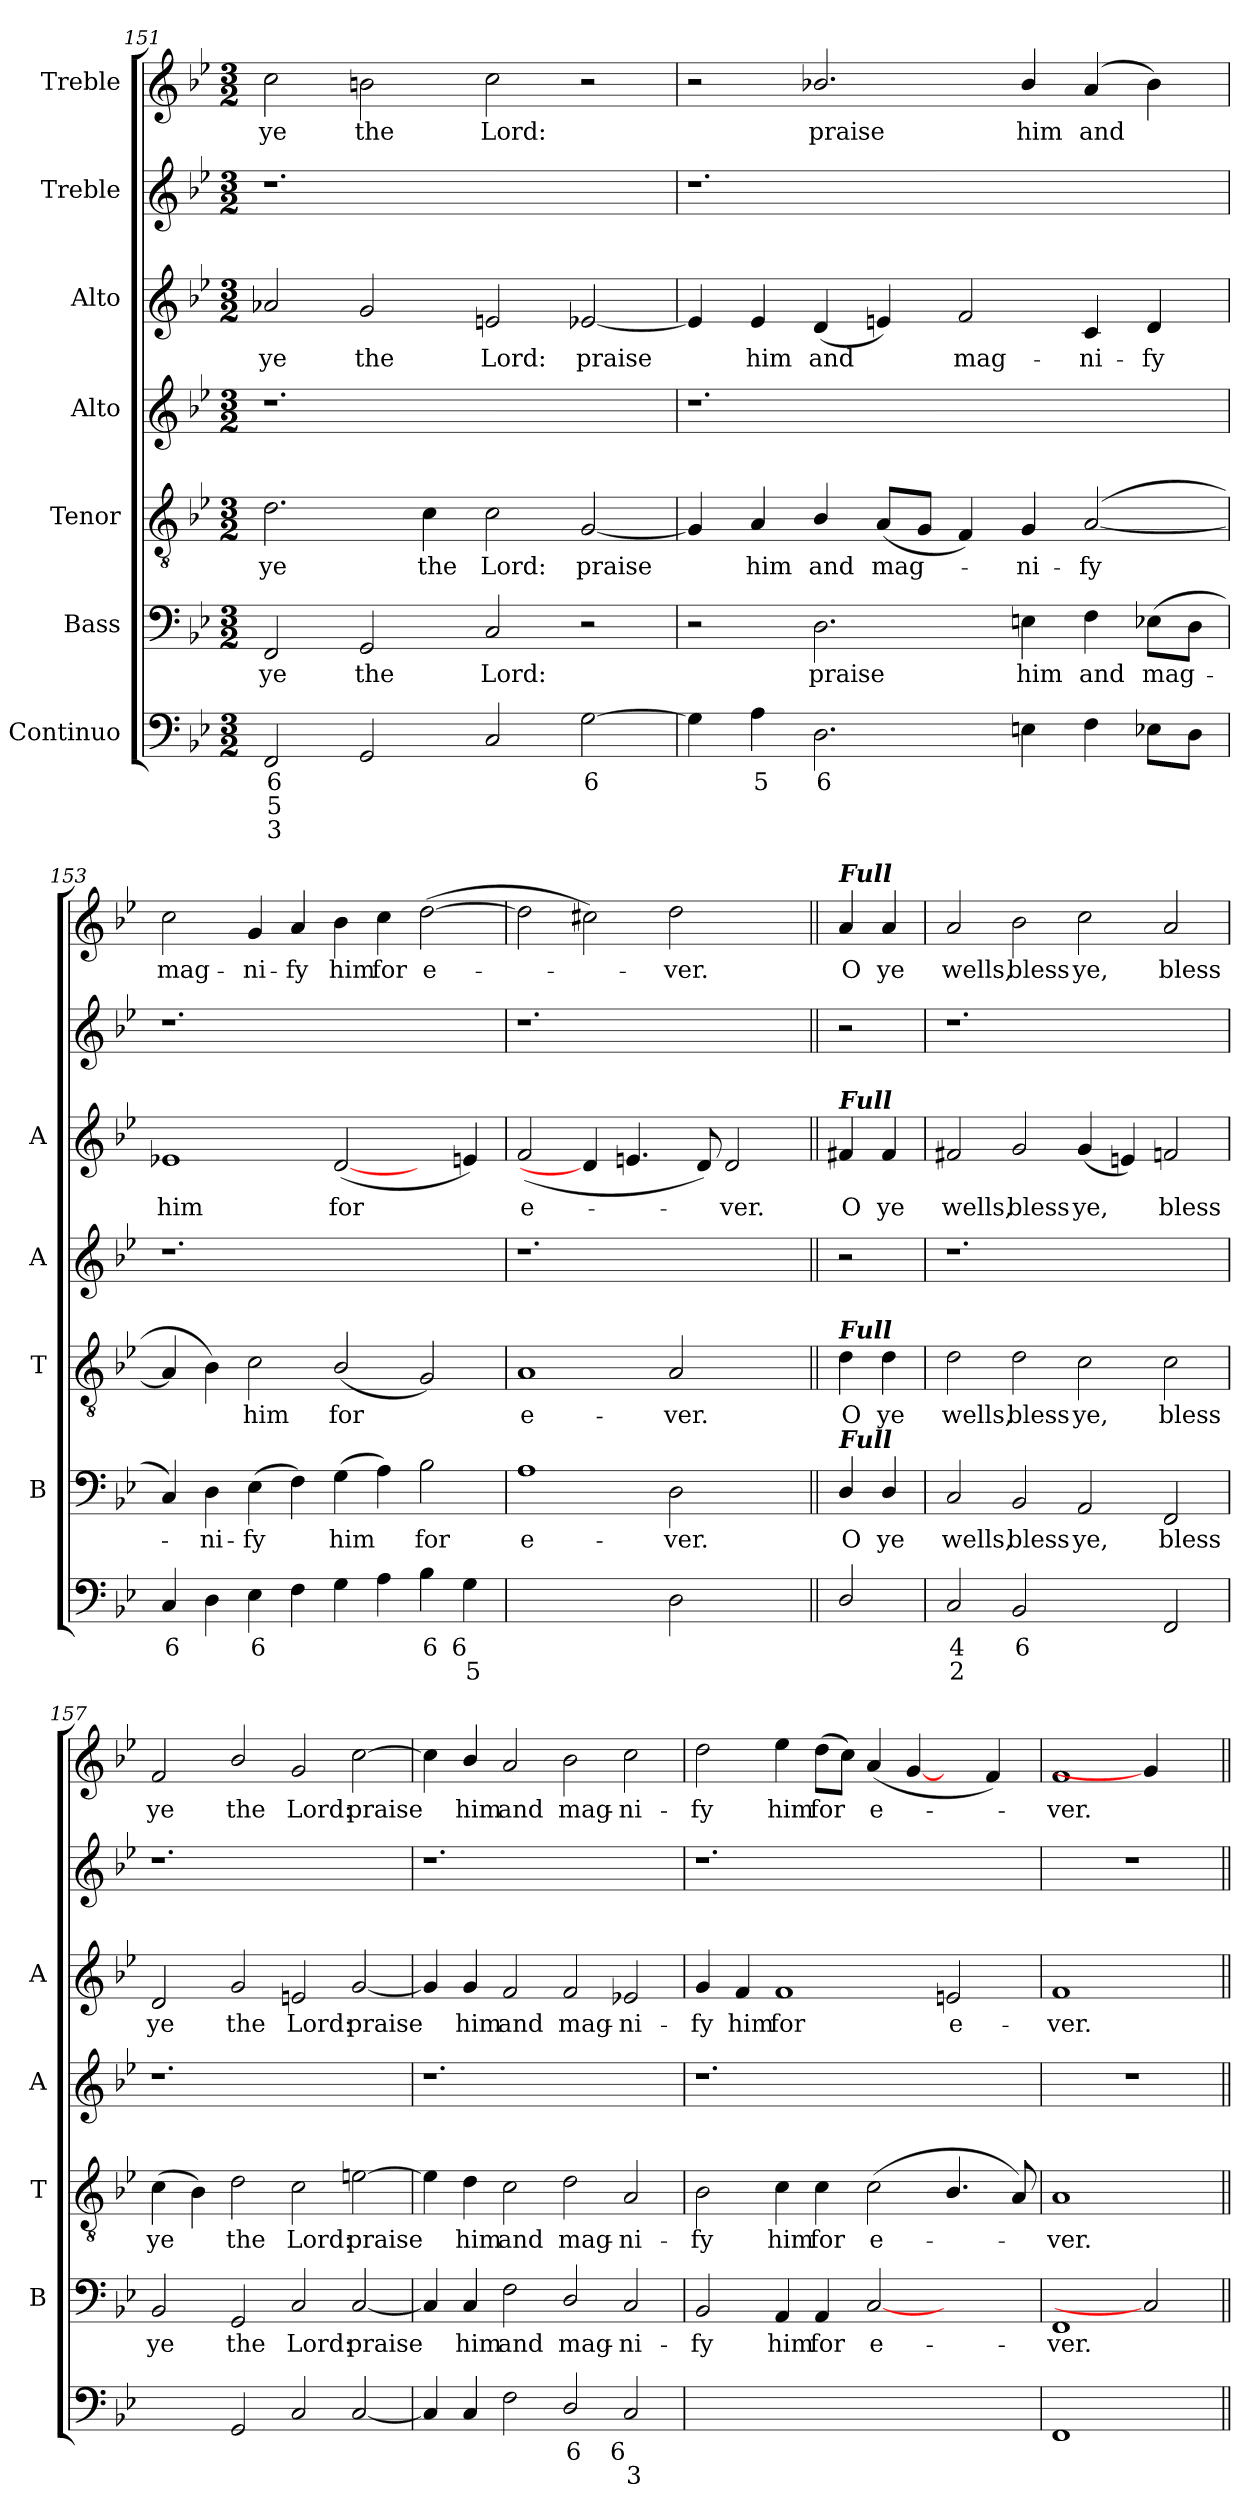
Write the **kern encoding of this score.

**kern	**text	**text	**text	**kern	**text	**kern	**text	**kern	**kern	**text	**kern	**kern	**text
*part7	*part7	*part7	*part7	*part6	*part6	*part5	*part5	*part4	*part3	*part3	*part2	*part1	*part1
*staff7	*staff7	*staff7	*staff7	*staff6	*staff6	*staff5	*staff5	*staff4	*staff3	*staff3	*staff2	*staff1	*staff1
*I"Continuo	*	*	*	*I"Bass	*	*I"Tenor	*	*I"Alto	*I"Alto	*	*I"Treble	*I"Treble	*
*	*	*	*	*I'B	*	*I'T	*	*I'A	*I'A	*	*	*	*
*clefF4	*	*	*	*clefF4	*	*clefGv2	*	*clefG2	*clefG2	*	*clefG2	*clefG2	*
*k[b-e-]	*	*	*	*k[b-e-]	*	*k[b-e-]	*	*k[b-e-]	*k[b-e-]	*	*k[b-e-]	*k[b-e-]	*
*B-:	*	*	*	*B-:	*	*B-:	*	*B-:	*B-:	*	*B-:	*B-:	*
*M3/2	*	*	*	*M3/2	*	*M3/2	*	*M3/2	*M3/2	*	*M3/2	*M3/2	*
=151	=151	=151	=151	=151	=151	=151	=151	=151	=151	=151	=151	=151	=151
!	!LO:LY:b	!LO:LY:b	!LO:LY:b	!	!LO:LY:b	!	!LO:LY:b	!	!	!LO:LY:b	!	!	!LO:LY:b
2FF/	6	5	3	2FF/	ye	2.d\	ye	1.r	2a-X/	ye	1.r	2cc\	ye
!	!	!	!	!	!LO:LY:b	!	!	!	!	!LO:LY:b	!	!	!LO:LY:b
2GG/	.	.	.	2GG/	the	.	.	.	2g/	the	.	2bn\	the
!	!	!	!	!	!	!	!LO:LY:b	!	!	!	!	!	!
.	.	.	.	.	.	4c\	the	.	.	.	.	.	.
!	!	!	!	!	!LO:LY:b	!	!LO:LY:b	!	!	!LO:LY:b	!	!	!LO:LY:b
2C/	.	.	.	2C/	Lord:	2c\	Lord:	.	2en/	Lord:	.	2cc\	Lord:
!	!LO:LY:b	!	!	!	!	!	!LO:LY:b	!	!	!LO:LY:b	!	!	!
[2G\	6	.	.	2r	.	[2G/	praise	2ryy	[2e-X/	praise	2ryy	2r	.
!!LO:PB:g=z
=152	=152	=152	=152	=152	=152	=152	=152	=152	=152	=152	=152	=152	=152
4G\]	.	.	.	2r	.	4G/]	.	1.r	4e-/]	.	1.r	2r	.
!	!LO:LY:b	!	!	!	!	!	!LO:LY:b	!	!	!LO:LY:b	!	!	!
4A\	5	.	.	.	.	4A/	him	.	4e-/	him	.	.	.
!	!LO:LY:b	!	!	!	!LO:LY:b	!	!LO:LY:b	!	!	!LO:LY:b	!	!	!LO:LY:b
2.D\	6	.	.	2.D\	praise	4B-/	and	.	(<4d/	and	.	2.b-X/	praise
!	!	!	!	!	!	!	!LO:LY:b	!	!	!	!	!	!
.	.	.	.	.	.	(<8A/L	mag-	.	4en/)	.	.	.	.
.	.	.	.	.	.	8G/J	.	.	.	.	.	.	.
!	!	!	!	!	!	!	!	!	!	!LO:LY:b	!	!	!
.	.	.	.	.	.	4F/)	.	.	2f/	mag-	.	.	.
!	!	!	!	!	!LO:LY:b	!	!LO:LY:b	!	!	!	!	!	!LO:LY:b
4En\	.	.	.	4En\	him	4G/	ni-	.	.	.	.	4b-/	him
!	!	!	!	!	!LO:LY:b	!	!LO:LY:b	!	!	!LO:LY:b	!	!	!LO:LY:b
4F\	.	.	.	4F\	and	(<[2A/	-fy	2ryy	4c/	-ni-	2ryy	(<4a/	and
!	!	!	!	!	!LO:LY:b	!	!	!	!	!LO:LY:b	!	!	!
8E-X\L	.	.	.	(>8E-X\L	mag-	.	.	.	4d/	-fy	.	4b-\)	.
8D\J	.	.	.	8D\J	.	.	.	.	.	.	.	.	.
=153	=153	=153	=153	=153	=153	=153	=153	=153	=153	=153	=153	=153	=153
!	!LO:LY:b	!	!	!	!	!	!	!	!	!LO:LY:b	!	!	!LO:LY:b
4C/	6	.	.	4C/)	.	4A/]	.	1.r	1e-X	him	1.r	2cc\	mag-
!	!	!	!	!	!LO:LY:b	!	!	!	!	!	!	!	!
4D\	.	.	.	4D\	ni-	4B-\)	.	.	.	.	.	.	.
!	!LO:LY:b	!	!	!	!LO:LY:b	!	!LO:LY:b	!	!	!	!	!	!LO:LY:b
4E-\	6	.	.	(>4E-\	-fy	2c\	him	.	.	.	.	4g/	-ni-
!	!	!	!	!	!	!	!	!	!	!	!	!	!LO:LY:b
4F\	.	.	.	4F\)	.	.	.	.	.	.	.	4a/	-fy
!	!	!	!	!	!LO:LY:b	!	!LO:LY:b	!	!	!LO:LY:b	!	!	!LO:LY:b
4G\	.	.	.	(>4G\	him	(<2B-/	for	.	(<[2d/	for	.	4b-\	him
!	!	!	!	!	!	!	!	!	!	!	!	!	!LO:LY:b
4A\	.	.	.	4A\)	.	.	.	.	.	.	.	4cc\	for
!	!LO:LY:b	!	!	!	!LO:LY:b	!	!	!	!	!	!	!	!LO:LY:b
4B-\	6	.	.	2B-\	for	2G/)	.	2ryy	4ryy	.	2ryy	(>[2dd\	e-
!	!LO:LY:b	!LO:LY:b	!	!	!	!	!	!	!	!	!	!	!
4G\	6	5	.	.	.	.	.	.	4en/)	.	.	.	.
=154	=154	=154	=154	=154	=154	=154	=154	=154	=154	=154	=154	=154	=154
!	!LO:LY:b	!LO:LY:b	!	!	!LO:LY:b	!	!LO:LY:b	!	!	!LO:LY:b	!	!	!
[2A\yy	6	4	.	1A	e-	1A	e-	1.r	(<2f/	e-	1.r	2dd\]	.
!	!LO:LY:b	!LO:LY:b	!	!	!	!	!	!	!	!	!	!	!
2A\yy]	5	3	.	.	.	.	.	.	4d/]	.	.	2cc#X\)	.
.	.	.	.	.	.	.	.	.	4.en/	.	.	.	.
!	!	!	!	!	!LO:LY:b	!	!LO:LY:b	!	!	!	!	!	!LO:LY:b
2D\	.	.	.	2D\	-ver.	2A/	-ver.	.	.	.	.	2dd\	ver.
.	.	.	.	.	.	.	.	.	8d/)	.	.	.	.
!	!	!	!	!	!	!	!	!	!	!LO:LY:b	!	!	!
.	.	.	.	.	.	.	.	.	2d/	ver.	.	.	.
4ryy	.	.	.	4ryy	.	4ryy	.	4ryy	.	.	4ryy	4ryy	.
!!LO:LB:g=z
=155||	=155||	=155||	=155||	=155||	=155||	=155||	=155||	=155||	=155||	=155||	=155||	=155||	=155||
!	!	!	!	!	!	!	!	!	!	!	!	!LO:TX:a:Bi:t=Full	!
!	!	!	!	!	!	!	!	!	!LO:TX:a:Bi:t=Full	!	!	!	!
!	!	!	!	!	!	!LO:TX:a:Bi:t=Full	!	!	!	!	!	!	!
!	!	!	!	!LO:TX:a:Bi:t=Full	!	!	!	!	!	!	!	!	!
!	!	!	!	!	!LO:LY:b	!	!LO:LY:b	!	!	!LO:LY:b	!	!	!LO:LY:b
2D/	.	.	.	4D/	O	4d\	O	2r	4f#X/	O	2r	4a/	O
!	!	!	!	!	!LO:LY:b	!	!LO:LY:b	!	!	!LO:LY:b	!	!	!LO:LY:b
.	.	.	.	4D/	ye	4d\	ye	.	4f#/	ye	.	4a/	ye
=156	=156	=156	=156	=156	=156	=156	=156	=156	=156	=156	=156	=156	=156
!	!LO:LY:b	!LO:LY:b	!	!	!LO:LY:b	!	!LO:LY:b	!	!	!LO:LY:b	!	!	!LO:LY:b
2C/	4	2	.	2C/	wells,	2d\	wells,	1.r	2f#X/	wells,	1.r	2a/	wells,
!	!LO:LY:b	!	!	!	!LO:LY:b	!	!LO:LY:b	!	!	!LO:LY:b	!	!	!LO:LY:b
2BB-/	6	.	.	2BB-/	bless	2d\	bless	.	2g/	bless	.	2b-\	bless
!	!LO:LY:b	!	!	!	!LO:LY:b	!	!LO:LY:b	!	!	!LO:LY:b	!	!	!LO:LY:b
[4AA/yy	7	.	.	2AA/	ye,	2c\	ye,	.	(<4g/	ye,	.	2cc\	ye,
!	!LO:LY:b	!	!	!	!	!	!	!	!	!	!	!	!
4AA/yy]	5	.	.	.	.	.	.	.	4en/)	.	.	.	.
!	!	!	!	!	!LO:LY:b	!	!LO:LY:b	!	!	!LO:LY:b	!	!	!LO:LY:b
2FF/	.	.	.	2FF/	bless	2c\	bless	2ryy	2fn/	bless	2ryy	2a/	bless
=157	=157	=157	=157	=157	=157	=157	=157	=157	=157	=157	=157	=157	=157
!	!LO:LY:b	!	!	!	!LO:LY:b	!	!LO:LY:b	!	!	!LO:LY:b	!	!	!LO:LY:b
[4BB-/yy	9	.	.	2BB-/	ye	(>4c\	ye	1.r	2d/	ye	1.r	2f/	ye
!	!LO:LY:b	!	!	!	!	!	!	!	!	!	!	!	!
4BB-/yy]	8	.	.	.	.	4B-\)	.	.	.	.	.	.	.
!	!	!	!	!	!LO:LY:b	!	!LO:LY:b	!	!	!LO:LY:b	!	!	!LO:LY:b
2GG/	.	.	.	2GG/	the	2d\	the	.	2g/	the	.	2b-/	the
!	!	!	!	!	!LO:LY:b	!	!LO:LY:b	!	!	!LO:LY:b	!	!	!LO:LY:b
2C/	.	.	.	2C/	Lord:	2c\	Lord:	.	2en/	Lord:	.	2g/	Lord:
!	!	!	!	!	!LO:LY:b	!	!LO:LY:b	!	!	!LO:LY:b	!	!	!LO:LY:b
[2C/	.	.	.	[2C/	praise	[2en\	praise	2ryy	[2g/	praise	2ryy	[2cc\	praise
=158	=158	=158	=158	=158	=158	=158	=158	=158	=158	=158	=158	=158	=158
4C/]	.	.	.	4C/]	.	4e\]	.	1.r	4g/]	.	1.r	4cc\]	.
!	!	!	!	!	!LO:LY:b	!	!LO:LY:b	!	!	!LO:LY:b	!	!	!LO:LY:b
4C/	.	.	.	4C/	him	4d\	him	.	4g/	him	.	4b-/	him
!	!	!	!	!	!LO:LY:b	!	!LO:LY:b	!	!	!LO:LY:b	!	!	!LO:LY:b
2F\	.	.	.	2F\	and	2c\	and	.	2f/	and	.	2a/	and
!	!LO:LY:b	!	!	!	!LO:LY:b	!	!LO:LY:b	!	!	!LO:LY:b	!	!	!LO:LY:b
2D/	6	.	.	2D/	mag-	2d\	mag-	.	2f/	mag-	.	2b-\	mag-
!	!LO:LY:b	!LO:LY:b	!	!	!LO:LY:b	!	!LO:LY:b	!	!	!LO:LY:b	!	!	!LO:LY:b
2C/	6	3	.	2C/	-ni-	2A/	-ni-	2ryy	2e-X/	-ni-	2ryy	2cc\	-ni-
=159	=159	=159	=159	=159	=159	=159	=159	=159	=159	=159	=159	=159	=159
!	!LO:LY:b	!	!	!	!LO:LY:b	!	!LO:LY:b	!	!	!LO:LY:b	!	!	!LO:LY:b
[4BB-/yy	6	.	.	2BB-/	-fy	2B-\	-fy	1.r	4g/	-fy	1.r	2dd\	-fy
!	!LO:LY:b	!	!	!	!	!	!	!	!	!LO:LY:b	!	!	!
4BB-/yy]	5	.	.	.	.	.	.	.	4f/	him	.	.	.
!	!LO:LY:b	!LO:LY:b	!	!	!LO:LY:b	!	!LO:LY:b	!	!	!LO:LY:b	!	!	!LO:LY:b
[4AA/yy	5	6	.	4AA/	him	4c\	him	.	1f	for	.	4ee-\	him
!	!LO:LY:b	!	!	!	!LO:LY:b	!	!LO:LY:b	!	!	!	!	!	!LO:LY:b
4AA/yy]	3	.	.	4AA/	for	4c\	for	.	.	.	.	(>8dd\L	for
.	.	.	.	.	.	.	.	.	.	.	.	8cc\J)	.
!	!LO:LY:b	!LO:LY:b	!	!	!LO:LY:b	!	!LO:LY:b	!	!	!	!	!	!LO:LY:b
[2C/yy	6	4	.	[2C	e-	(<2c\	e-	.	.	.	.	(<4a/	e-
.	.	.	.	.	.	.	.	.	.	.	.	[4g/	.
!	!LO:LY:b	!LO:LY:b	!LO:LY:b	!	!	!	!	!	!	!LO:LY:b	!	!	!
2C/yy]	5	3	7	2ryy	.	4.B-/	.	2ryy	2en/	e-	2ryy	4ryy	.
.	.	.	.	.	.	.	.	.	.	.	.	4f/)	.
.	.	.	.	.	.	8A/)	.	.	.	.	.	.	.
!!LO:PB:g=z
=160	=160	=160	=160	=160	=160	=160	=160	=160	=160	=160	=160	=160	=160
!	!	!	!	!	!LO:LY:b	!	!LO:LY:b	!	!	!LO:LY:b	!	!	!LO:LY:b
1FF	.	.	.	1FF	-ver.	1A	ver.	1.r	1f	-ver.	1.r	1f	ver.
2ryy	.	.	.	2C]	.	2ryy	.	.	2ryy	.	.	4g/]	.
.	.	.	.	.	.	.	.	.	.	.	.	4ryy	.
=||	=||	=||	=||	=||	=||	=||	=||	=||	=||	=||	=||	=||	=||
*-	*-	*-	*-	*-	*-	*-	*-	*-	*-	*-	*-	*-	*-
